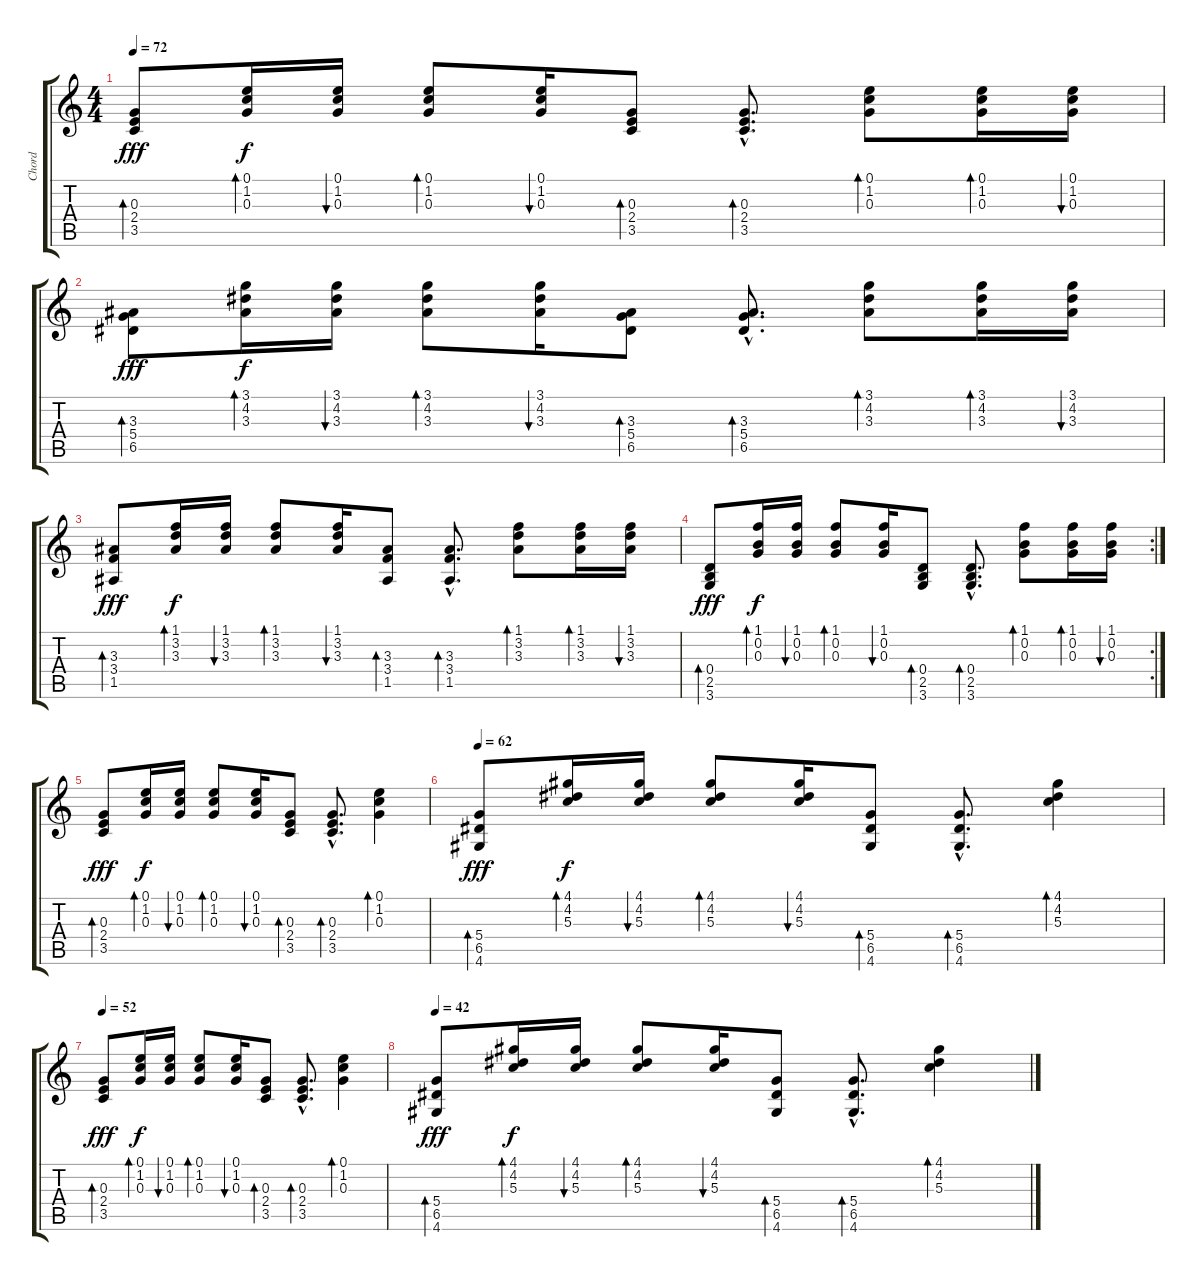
\track ("Chord" "Chord") {instrument acousticguitarsteel}
\staff {score tabs}
\tuning (E4 B3 G3 D3 A2 E2) {hide}
\ts (4 4)
\tempo 72
\clef g2
\ks c
(0.3 2.4 3.5).8{bd 30 dy fff} (0.1 1.2 0.3).16{bd 30 dy f} (0.1 1.2 0.3).16{bu 30} (0.1 1.2 0.3).8{bd 30} (0.1 1.2 0.3).16{bu 30} (0.3 2.4 3.5).8{bd 30} (0.3{hac} 2.4{hac} 3.5{hac}).8{d bd 30} (0.1 1.2 0.3).8{bd 30} (0.1 1.2 0.3).16{bd 30} (0.1 1.2 0.3).16{bu 30} |
(3.3 5.4 6.5).8{bd 30 dy fff} (3.1 4.2 3.3).16{bd 30 dy f} (3.1 4.2 3.3).16{bu 30} (3.1 4.2 3.3).8{bd 30} (3.1 4.2 3.3).16{bu 30} (3.3 5.4 6.5).8{bd 30} (3.3{hac} 5.4{hac} 6.5{hac}).8{d bd 30} (3.1 4.2 3.3).8{bd 30} (3.1 4.2 3.3).16{bd 30} (3.1 4.2 3.3).16{bu 30} |
(3.3 3.4 1.5).8{bd 30 dy fff} (1.1 3.2 3.3).16{bd 30 dy f} (1.1 3.2 3.3).16{bu 30} (1.1 3.2 3.3).8{bd 30} (1.1 3.2 3.3).16{bu 30} (3.3 3.4 1.5).8{bd 30} (3.3{hac} 3.4{hac} 1.5{hac}).8{d bd 30} (1.1 3.2 3.3).8{bd 30} (1.1 3.2 3.3).16{bd 30} (1.1 3.2 3.3).16{bu 30} |
\rc 2
(0.4 2.5 3.6).8{bd 30 dy fff} (1.1 0.2 0.3).16{bd 30 dy f} (1.1 0.2 0.3).16{bu 30} (1.1 0.2 0.3).8{bd 30} (1.1 0.2 0.3).16{bu 30} (0.4 2.5 3.6).8{bd 30} (0.4{hac} 2.5{hac} 3.6{hac}).8{d bd 30} (1.1 0.2 0.3).8{bd 30} (1.1 0.2 0.3).16{bd 30} (1.1 0.2 0.3).16{bu 30} |
(0.3 2.4 3.5).8{bd 30 dy fff} (0.1 1.2 0.3).16{bd 30 dy f} (0.1 1.2 0.3).16{bu 30} (0.1 1.2 0.3).8{bd 30} (0.1 1.2 0.3).16{bu 30} (0.3 2.4 3.5).8{bd 30} (0.3{hac} 2.4{hac} 3.5{hac}).8{d bd 30} (0.1 1.2 0.3).4{bd 30} |
\tempo 62
(5.4 6.5 4.6).8{bd 30 dy fff volume 5} (4.1 4.2 5.3).16{bd 30 dy f} (4.1 4.2 5.3).16{bu 30} (4.1 4.2 5.3).8{bd 30} (4.1 4.2 5.3).16{bu 30} (5.4 6.5 4.6).8{bd 30} (5.4{hac} 6.5{hac} 4.6{hac}).8{d bd 30} (4.1 4.2 5.3).4{bd 30} |
\tempo 52
(0.3 2.4 3.5).8{bd 30 dy fff volume 2} (0.1 1.2 0.3).16{bd 30 dy f} (0.1 1.2 0.3).16{bu 30} (0.1 1.2 0.3).8{bd 30} (0.1 1.2 0.3).16{bu 30} (0.3 2.4 3.5).8{bd 30} (0.3{hac} 2.4{hac} 3.5{hac}).8{d bd 30} (0.1 1.2 0.3).4{bd 30} |
\tempo 42
(5.4 6.5 4.6).8{bd 30 dy fff volume 0} (4.1 4.2 5.3).16{bd 30 dy f} (4.1 4.2 5.3).16{bu 30} (4.1 4.2 5.3).8{bd 30} (4.1 4.2 5.3).16{bu 30} (5.4 6.5 4.6).8{bd 30} (5.4{hac} 6.5{hac} 4.6{hac}).8{d bd 30} (4.1 4.2 5.3).4{bd 30}
